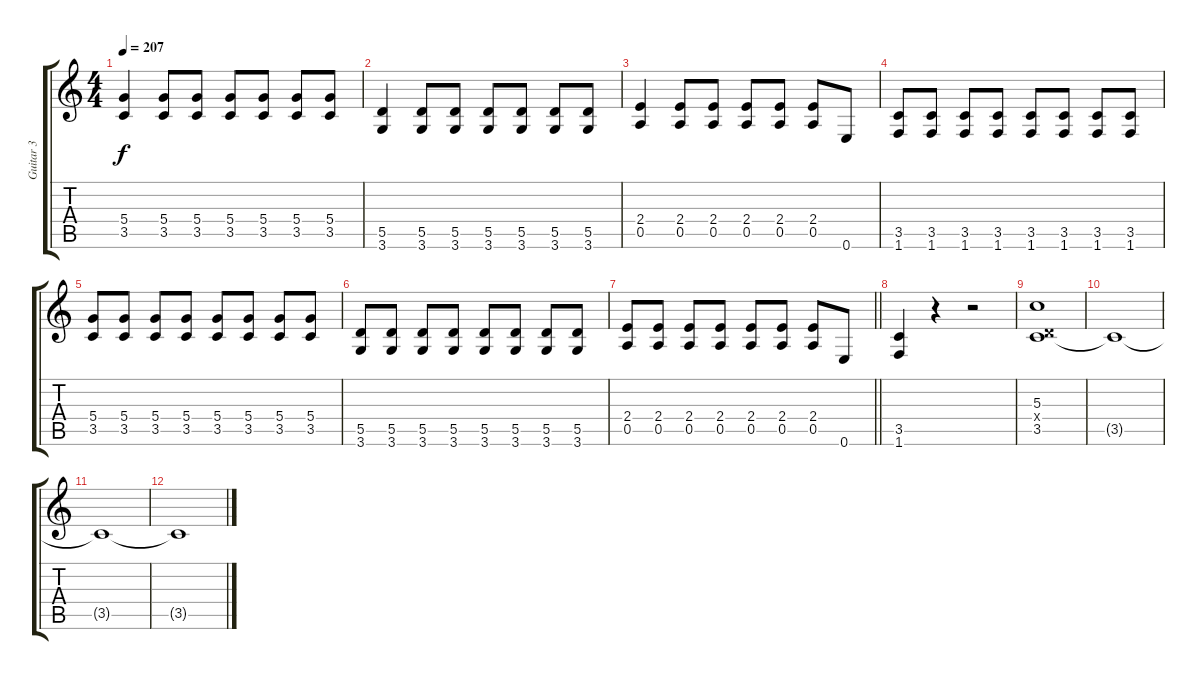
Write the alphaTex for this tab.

\track ("Guitar 3" "Guitar 3") {instrument distortionguitar}
\staff {score tabs}
\tuning (E4 B3 G3 D3 A2 E2) {hide}
\ts (4 4)
\tempo 207
\clef g2
\ks c
(5.4 3.5).4{dy f} (5.4 3.5).8 (5.4 3.5).8 (5.4 3.5).8 (5.4 3.5).8 (5.4 3.5).8 (5.4 3.5).8 |
(5.5 3.6).4 (5.5 3.6).8 (5.5 3.6).8 (5.5 3.6).8 (5.5 3.6).8 (5.5 3.6).8 (5.5 3.6).8 |
(2.4 0.5).4 (2.4 0.5).8 (2.4 0.5).8 (2.4 0.5).8 (2.4 0.5).8 (2.4 0.5).8 0.6.8 |
(3.5 1.6).8 (3.5 1.6).8 (3.5 1.6).8 (3.5 1.6).8 (3.5 1.6).8 (3.5 1.6).8 (3.5 1.6).8 (3.5 1.6).8 |
(5.4 3.5).8 (5.4 3.5).8 (5.4 3.5).8 (5.4 3.5).8 (5.4 3.5).8 (5.4 3.5).8 (5.4 3.5).8 (5.4 3.5).8 |
(5.5 3.6).8 (5.5 3.6).8 (5.5 3.6).8 (5.5 3.6).8 (5.5 3.6).8 (5.5 3.6).8 (5.5 3.6).8 (5.5 3.6).8 |
\barLineRight lightlight
(2.4 0.5).8 (2.4 0.5).8 (2.4 0.5).8 (2.4 0.5).8 (2.4 0.5).8 (2.4 0.5).8 (2.4 0.5).8 0.6.8 |
(3.5 1.6).4 r.4 r.2 |
(5.3 0.4{x} 3.5).1 |
3.5{t}.1 |
3.5{t}.1 |
3.5{t}.1
